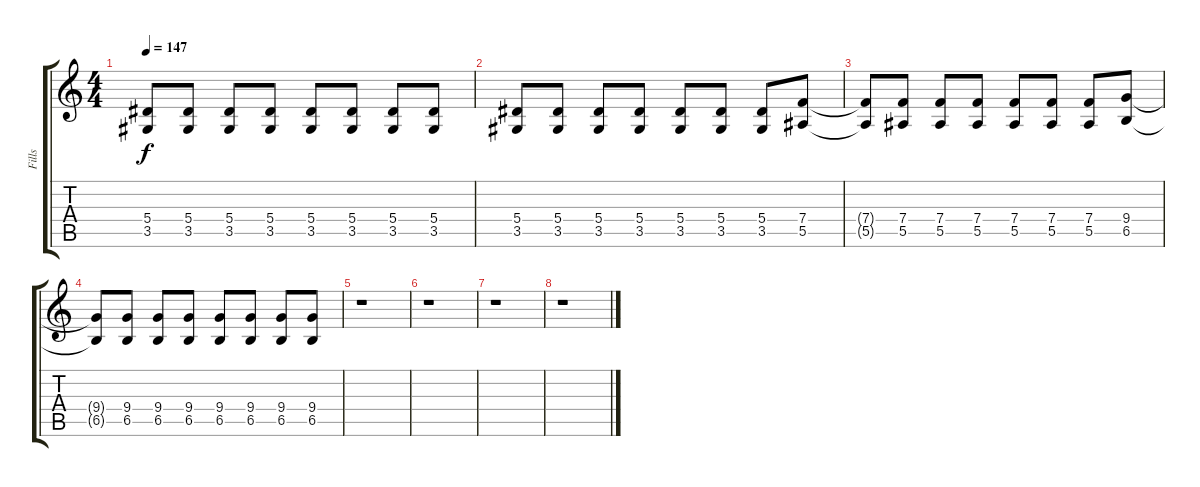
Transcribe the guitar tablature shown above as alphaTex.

\track ("Fills" "Fills") {instrument distortionguitar}
\staff {score tabs}
\tuning (C4 G3 Eb3 Bb2 F2 C2) {hide}
\ts (4 4)
\tempo 147
\clef g2
\ks c
(5.4 3.5).8{dy f} (5.4 3.5).8 (5.4 3.5).8 (5.4 3.5).8 (5.4 3.5).8 (5.4 3.5).8 (5.4 3.5).8 (5.4 3.5).8 |
(5.4 3.5).8 (5.4 3.5).8 (5.4 3.5).8 (5.4 3.5).8 (5.4 3.5).8 (5.4 3.5).8 (5.4 3.5).8 (7.4 5.5).8 |
(7.4{t} 5.5{t}).8 (7.4 5.5).8 (7.4 5.5).8 (7.4 5.5).8 (7.4 5.5).8 (7.4 5.5).8 (7.4 5.5).8 (9.4 6.5).8 |
(9.4{t} 6.5{t}).8 (9.4 6.5).8 (9.4 6.5).8 (9.4 6.5).8 (9.4 6.5).8 (9.4 6.5).8 (9.4 6.5).8 (9.4 6.5).8 |
r.1 |
r.1 |
r.1 |
r.1
